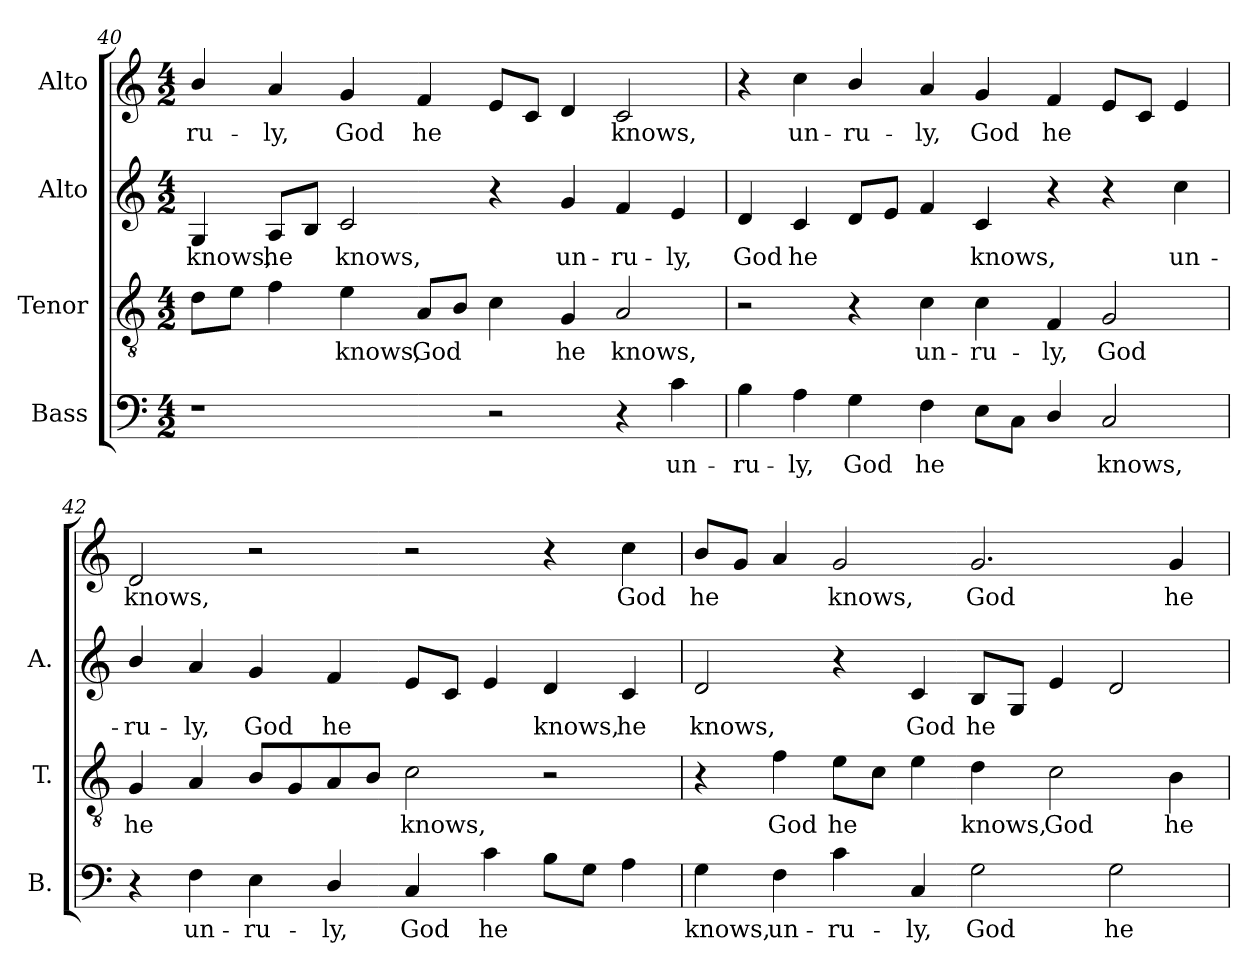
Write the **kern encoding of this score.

**kern	**text	**kern	**text	**kern	**text	**kern	**text
*part4	*part4	*part3	*part3	*part2	*part2	*part1	*part1
*staff4	*staff4	*staff3	*staff3	*staff2	*staff2	*staff1	*staff1
*I"Bass	*	*I"Tenor	*	*I"Alto	*	*I"Alto	*
*I'B.	*	*I'T.	*	*I'A.	*	*	*
*clefF4	*	*clefGv2	*	*clefG2	*	*clefG2	*
*	*	*ITrd7c12	*	*	*	*	*
*k[]	*	*k[]	*	*k[]	*	*k[]	*
*C:	*	*C:	*	*C:	*	*C:	*
*M4/2	*	*M4/2	*	*M4/2	*	*M4/2	*
=40	=40	=40	=40	=40	=40	=40	=40
!	!	!	!	!	!LO:LY:b:color=#000000	!	!
!	!	!	!	!	!	!	!LO:LY:b:color=#000000
1r	.	8Di\L	.	4Gi/	knows,	4bi/	-ru-
.	.	8Ei\J	.	.	.	.	.
!	!	!	!	!	!LO:LY:b:color=#000000	!	!
!	!	!	!	!	!	!	!LO:LY:b:color=#000000
.	.	4Fi\	.	8Ai/L	he	4ai/	-ly,
.	.	.	.	8Bi/J	.	.	.
!	!	!	!LO:LY:b:color=#000000	!	!	!	!
!	!	!	!	!	!LO:LY:b:color=#000000	!	!
!	!	!	!	!	!	!	!LO:LY:b:color=#000000
.	.	4Ei\	knows,	2ci/	knows,	4gi/	God
!	!	!	!LO:LY:b:color=#000000	!	!	!	!
!	!	!	!	!	!	!	!LO:LY:b:color=#000000
.	.	8AAi/L	God	.	.	4fi/	he
.	.	8BBi/J	.	.	.	.	.
2r	.	4Ci\	.	4r	.	8ei/L	.
.	.	.	.	.	.	8ci/J	.
!	!	!	!LO:LY:b:color=#000000	!	!	!	!
!	!	!	!	!	!LO:LY:b:color=#000000	!	!
.	.	4GGi/	he	4gi/	un-	4di/	.
!	!	!	!LO:LY:b:color=#000000	!	!	!	!
!	!	!	!	!	!LO:LY:b:color=#000000	!	!
!	!	!	!	!	!	!	!LO:LY:b:color=#000000
4r	.	2AAi/	knows,	4fi/	-ru-	2ci/	knows,
!	!LO:LY:b:color=#000000	!	!	!	!	!	!
!	!	!	!	!	!LO:LY:b:color=#000000	!	!
4ci\	un-	.	.	4ei/	-ly,	.	.
!!LO:LB:g=z
=41	=41	=41	=41	=41	=41	=41	=41
!	!LO:LY:b:color=#000000	!	!	!	!	!	!
!	!	!	!	!	!LO:LY:b:color=#000000	!	!
4Bi\	-ru-	2r	.	4di/	God	4r	.
!	!LO:LY:b:color=#000000	!	!	!	!	!	!
!	!	!	!	!	!LO:LY:b:color=#000000	!	!
!	!	!	!	!	!	!	!LO:LY:b:color=#000000
4Ai\	-ly,	.	.	4ci/	he	4cci\	un-
!	!LO:LY:b:color=#000000	!	!	!	!	!	!
!	!	!	!	!	!	!	!LO:LY:b:color=#000000
4Gi\	God	4r	.	8di/L	.	4bi/	-ru-
.	.	.	.	8ei/J	.	.	.
!	!LO:LY:b:color=#000000	!	!	!	!	!	!
!	!	!	!LO:LY:b:color=#000000	!	!	!	!
!	!	!	!	!	!	!	!LO:LY:b:color=#000000
4Fi\	he	4Ci\	un-	4fi/	.	4ai/	-ly,
!	!	!	!LO:LY:b:color=#000000	!	!	!	!
!	!	!	!	!	!LO:LY:b:color=#000000	!	!
!	!	!	!	!	!	!	!LO:LY:b:color=#000000
8Ei\L	.	4Ci\	-ru-	4ci/	knows,	4gi/	God
8Ci\J	.	.	.	.	.	.	.
!	!	!	!LO:LY:b:color=#000000	!	!	!	!
!	!	!	!	!	!	!	!LO:LY:b:color=#000000
4Di/	.	4FFi/	-ly,	4r	.	4fi/	he
!	!LO:LY:b:color=#000000	!	!	!	!	!	!
!	!	!	!LO:LY:b:color=#000000	!	!	!	!
2Ci/	knows,	2GGi/	God	4r	.	8ei/L	.
.	.	.	.	.	.	8ci/J	.
!	!	!	!	!	!LO:LY:b:color=#000000	!	!
.	.	.	.	4cci\	un-	4ei/	.
=42	=42	=42	=42	=42	=42	=42	=42
!	!	!	!LO:LY:b:color=#000000	!	!	!	!
!	!	!	!	!	!LO:LY:b:color=#000000	!	!
!	!	!	!	!	!	!	!LO:LY:b:color=#000000
4r	.	4GGi/	he	4bi/	-ru-	2di/	knows,
!	!LO:LY:b:color=#000000	!	!	!	!	!	!
!	!	!	!	!	!LO:LY:b:color=#000000	!	!
4Fi\	un-	4AAi/	.	4ai/	-ly,	.	.
!	!LO:LY:b:color=#000000	!	!	!	!	!	!
!	!	!	!	!	!LO:LY:b:color=#000000	!	!
4Ei\	-ru-	8BBi/L	.	4gi/	God	2r	.
.	.	8GGi/	.	.	.	.	.
!	!LO:LY:b:color=#000000	!	!	!	!	!	!
!	!	!	!	!	!LO:LY:b:color=#000000	!	!
4Di/	-ly,	8AAi/	.	4fi/	he	.	.
.	.	8BBi/J	.	.	.	.	.
!	!LO:LY:b:color=#000000	!	!	!	!	!	!
!	!	!	!LO:LY:b:color=#000000	!	!	!	!
4Ci/	God	2Ci\	knows,	8ei/L	.	2r	.
.	.	.	.	8ci/J	.	.	.
!	!LO:LY:b:color=#000000	!	!	!	!	!	!
4ci\	he	.	.	4ei/	.	.	.
!	!	!	!	!	!LO:LY:b:color=#000000	!	!
8Bi\L	.	2r	.	4di/	knows,	4r	.
8Gi\J	.	.	.	.	.	.	.
!	!	!	!	!	!LO:LY:b:color=#000000	!	!
!	!	!	!	!	!	!	!LO:LY:b:color=#000000
4Ai\	.	.	.	4ci/	he	4cci\	God
=43	=43	=43	=43	=43	=43	=43	=43
!	!LO:LY:b:color=#000000	!	!	!	!	!	!
!	!	!	!	!	!LO:LY:b:color=#000000	!	!
!	!	!	!	!	!	!	!LO:LY:b:color=#000000
4Gi\	knows,	4r	.	2di/	knows,	8bi/L	he
.	.	.	.	.	.	8gi/J	.
!	!LO:LY:b:color=#000000	!	!	!	!	!	!
!	!	!	!LO:LY:b:color=#000000	!	!	!	!
4Fi\	un-	4Fi\	God	.	.	4ai/	.
!	!LO:LY:b:color=#000000	!	!	!	!	!	!
!	!	!	!LO:LY:b:color=#000000	!	!	!	!
!	!	!	!	!	!	!	!LO:LY:b:color=#000000
4ci\	-ru-	8Ei\L	he	4r	.	2gi/	knows,
.	.	8Ci\J	.	.	.	.	.
!	!LO:LY:b:color=#000000	!	!	!	!	!	!
!	!	!	!	!	!LO:LY:b:color=#000000	!	!
4Ci/	-ly,	4Ei\	.	4ci/	God	.	.
!	!LO:LY:b:color=#000000	!	!	!	!	!	!
!	!	!	!LO:LY:b:color=#000000	!	!	!	!
!	!	!	!	!	!LO:LY:b:color=#000000	!	!
!	!	!	!	!	!	!	!LO:LY:b:color=#000000
2Gi\	God	4Di\	knows,	8Bi/L	he	2.gi/	God
.	.	.	.	8Gi/J	.	.	.
!	!	!	!LO:LY:b:color=#000000	!	!	!	!
.	.	2Ci\	God	4ei/	.	.	.
!	!LO:LY:b:color=#000000	!	!	!	!	!	!
2Gi\	he	.	.	2di/	.	.	.
!	!	!	!LO:LY:b:color=#000000	!	!	!	!
!	!	!	!	!	!	!	!LO:LY:b:color=#000000
.	.	4BBi\	he	.	.	4gi/	he
=	=	=	=	=	=	=	=
*-	*-	*-	*-	*-	*-	*-	*-
